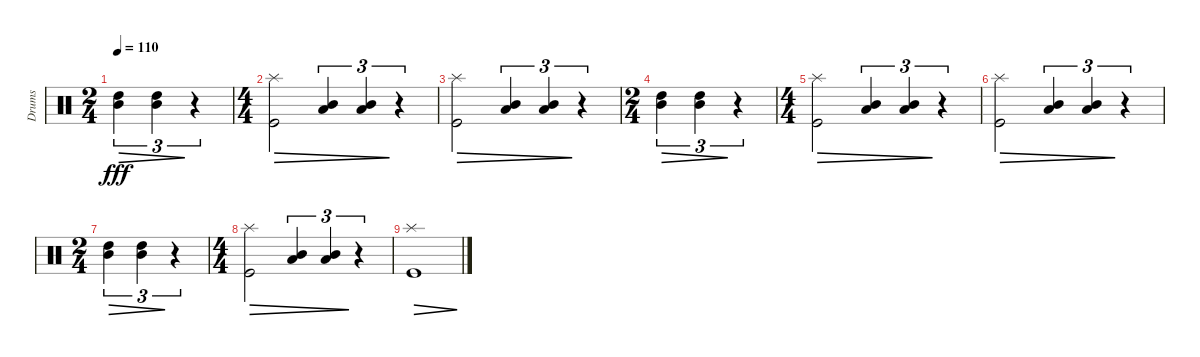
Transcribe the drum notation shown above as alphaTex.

\track ("Lars Urlich" "Drums") {instrument percussion}
\staff {score}
\articulation defaults
\ts (2 4)
\tempo 110
\clef neutral
\ks c
("High Tom (hit)" "Mid Tom (hit)").4{tu (3 2) dec dy fff} ("High Tom (hit)" "Mid Tom (hit)").4{tu (3 2) dec} r.4{tu (3 2)} |
\ts (4 4)
("Splash (hit)" "Kick (hit)").2{dec} ("Mid Tom (hit)" "Low Tom (hit)").4{tu (3 2) dec} ("Mid Tom (hit)" "Low Tom (hit)").4{tu (3 2) dec} r.4{tu (3 2)} |
("Splash (hit)" "Kick (hit)").2{dec} ("Mid Tom (hit)" "Low Tom (hit)").4{tu (3 2) dec} ("Mid Tom (hit)" "Low Tom (hit)").4{tu (3 2) dec} r.4{tu (3 2)} |
\ts (2 4)
("High Tom (hit)" "Mid Tom (hit)").4{tu (3 2) dec} ("High Tom (hit)" "Mid Tom (hit)").4{tu (3 2) dec} r.4{tu (3 2)} |
\ts (4 4)
("Splash (hit)" "Kick (hit)").2{dec} ("Mid Tom (hit)" "Low Tom (hit)").4{tu (3 2) dec} ("Mid Tom (hit)" "Low Tom (hit)").4{tu (3 2) dec} r.4{tu (3 2)} |
("Splash (hit)" "Kick (hit)").2{dec} ("Mid Tom (hit)" "Low Tom (hit)").4{tu (3 2) dec} ("Mid Tom (hit)" "Low Tom (hit)").4{tu (3 2) dec} r.4{tu (3 2)} |
\ts (2 4)
("High Tom (hit)" "Mid Tom (hit)").4{tu (3 2) dec} ("High Tom (hit)" "Mid Tom (hit)").4{tu (3 2) dec} r.4{tu (3 2)} |
\ts (4 4)
("Splash (hit)" "Kick (hit)").2{dec} ("Mid Tom (hit)" "Low Tom (hit)").4{tu (3 2) dec} ("Mid Tom (hit)" "Low Tom (hit)").4{tu (3 2) dec} r.4{tu (3 2)} |
("Splash (hit)" "Kick (hit)").1{dec}
